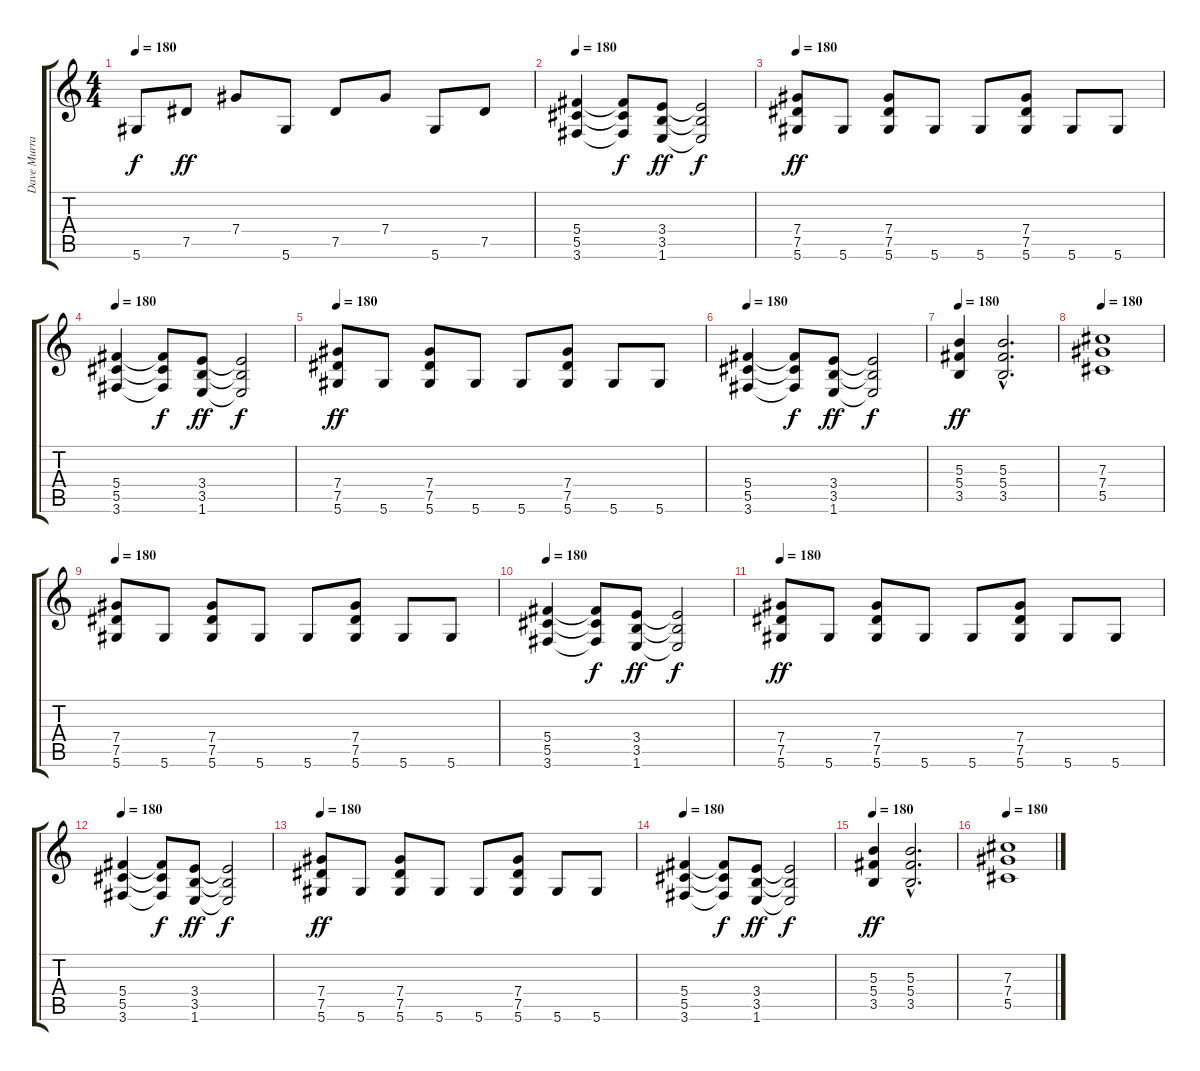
\track ("Dave Murray" "Dave Murra") {instrument overdrivenguitar}
\staff {score tabs}
\tuning (Eb4 Bb3 Gb3 Db3 Ab2 Eb2) {hide}
\ts (4 4)
\tempo 180
\clef g2
\ks c
5.6{t}.8{dy f} 7.5.8{dy ff} 7.4.8 5.6.8 7.5.8 7.4.8 5.6.8 7.5.8 |
\tempo 180
(5.4 5.5 3.6).4 (5.4{t} 5.5{t} 3.6{t}).8{dy f} (3.4 3.5 1.6).8{dy ff} (3.4{t} 3.5{t} 1.6{t}).2{dy f} |
\tempo 180
(7.4 7.5 5.6).8{dy ff} 5.6.8 (7.4 7.5 5.6).8 5.6.8 5.6.8 (7.4 7.5 5.6).8 5.6.8 5.6.8 |
\tempo 180
(5.4 5.5 3.6).4 (5.4{t} 5.5{t} 3.6{t}).8{dy f} (3.4 3.5 1.6).8{dy ff} (3.4{t} 3.5{t} 1.6{t}).2{dy f} |
\tempo 180
(7.4 7.5 5.6).8{dy ff} 5.6.8 (7.4 7.5 5.6).8 5.6.8 5.6.8 (7.4 7.5 5.6).8 5.6.8 5.6.8 |
\tempo 180
(5.4 5.5 3.6).4 (5.4{t} 5.5{t} 3.6{t}).8{dy f} (3.4 3.5 1.6).8{dy ff} (3.4{t} 3.5{t} 1.6{t}).2{dy f} |
\tempo 180
(5.3 5.4 3.5).4{dy ff} (5.3{hac} 5.4{hac} 3.5{hac}).2{d} |
\tempo 180
(7.3 7.4 5.5).1 |
\tempo 180
(7.4 7.5 5.6).8 5.6.8 (7.4 7.5 5.6).8 5.6.8 5.6.8 (7.4 7.5 5.6).8 5.6.8 5.6.8 |
\tempo 180
(5.4 5.5 3.6).4 (5.4{t} 5.5{t} 3.6{t}).8{dy f} (3.4 3.5 1.6).8{dy ff} (3.4{t} 3.5{t} 1.6{t}).2{dy f} |
\tempo 180
(7.4 7.5 5.6).8{dy ff} 5.6.8 (7.4 7.5 5.6).8 5.6.8 5.6.8 (7.4 7.5 5.6).8 5.6.8 5.6.8 |
\tempo 180
(5.4 5.5 3.6).4 (5.4{t} 5.5{t} 3.6{t}).8{dy f} (3.4 3.5 1.6).8{dy ff} (3.4{t} 3.5{t} 1.6{t}).2{dy f} |
\tempo 180
(7.4 7.5 5.6).8{dy ff} 5.6.8 (7.4 7.5 5.6).8 5.6.8 5.6.8 (7.4 7.5 5.6).8 5.6.8 5.6.8 |
\tempo 180
(5.4 5.5 3.6).4 (5.4{t} 5.5{t} 3.6{t}).8{dy f} (3.4 3.5 1.6).8{dy ff} (3.4{t} 3.5{t} 1.6{t}).2{dy f} |
\tempo 180
(5.3 5.4 3.5).4{dy ff} (5.3{hac} 5.4{hac} 3.5{hac}).2{d} |
\tempo 180
(7.3 7.4 5.5).1
